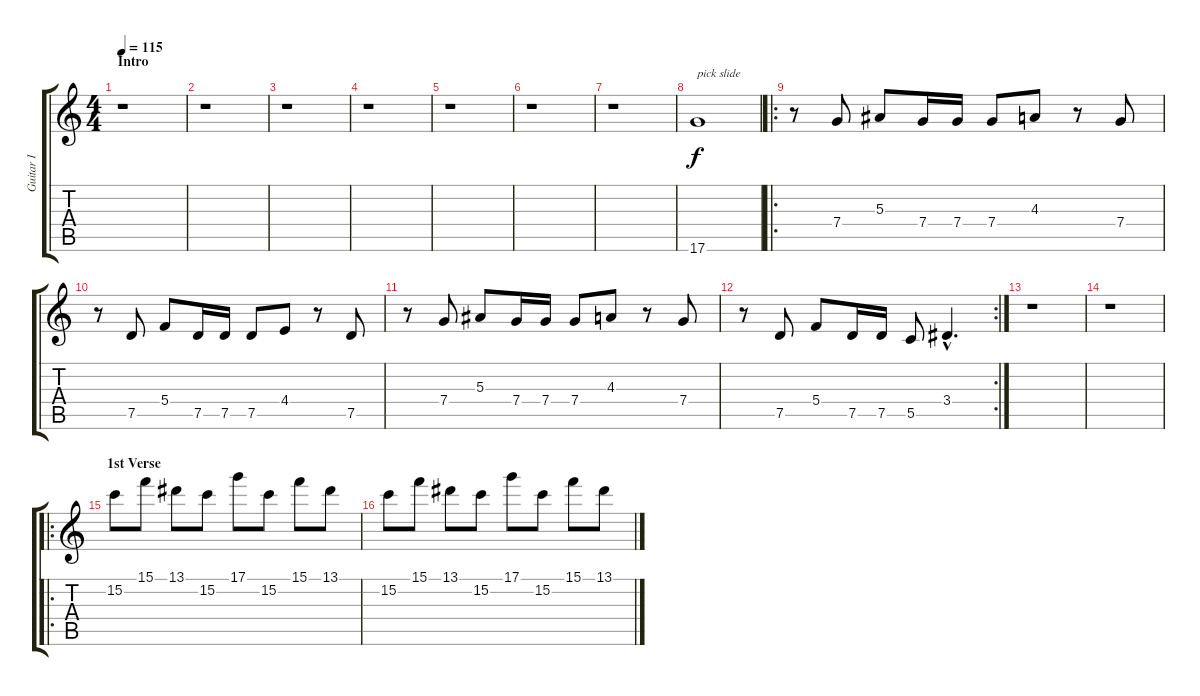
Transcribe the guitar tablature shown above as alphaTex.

\track ("Guitar I" "Guitar I") {instrument distortionguitar}
\staff {score tabs}
\tuning (D4 A3 F3 C3 G2 D2) {hide}
\ts (4 4)
\section ("" "Intro")
\tempo 115
\clef g2
\ks c
r.1{dy f instrument distortionguitar} |
r.1 |
r.1 |
r.1 |
r.1 |
r.1 |
r.1 |
17.6.1{txt "pick slide"} |
\ro
r.8 7.4.8 5.3.8 7.4.16 7.4.16 7.4.8 4.3.8 r.8 7.4.8 |
r.8 7.5.8 5.4.8 7.5.16 7.5.16 7.5.8 4.4.8 r.8 7.5.8 |
r.8 7.4.8 5.3.8 7.4.16 7.4.16 7.4.8 4.3.8 r.8 7.4.8 |
\rc 2
r.8 7.5.8 5.4.8 7.5.16 7.5.16 5.5.8 3.4{hac}.4{d} |
r.1 |
r.1 |
\ro
\section ("" "1st Verse")
15.2.8 15.1.8 13.1.8 15.2.8 17.1.8 15.2.8 15.1.8 13.1.8 |
15.2.8 15.1.8 13.1.8 15.2.8 17.1.8 15.2.8 15.1.8 13.1.8
